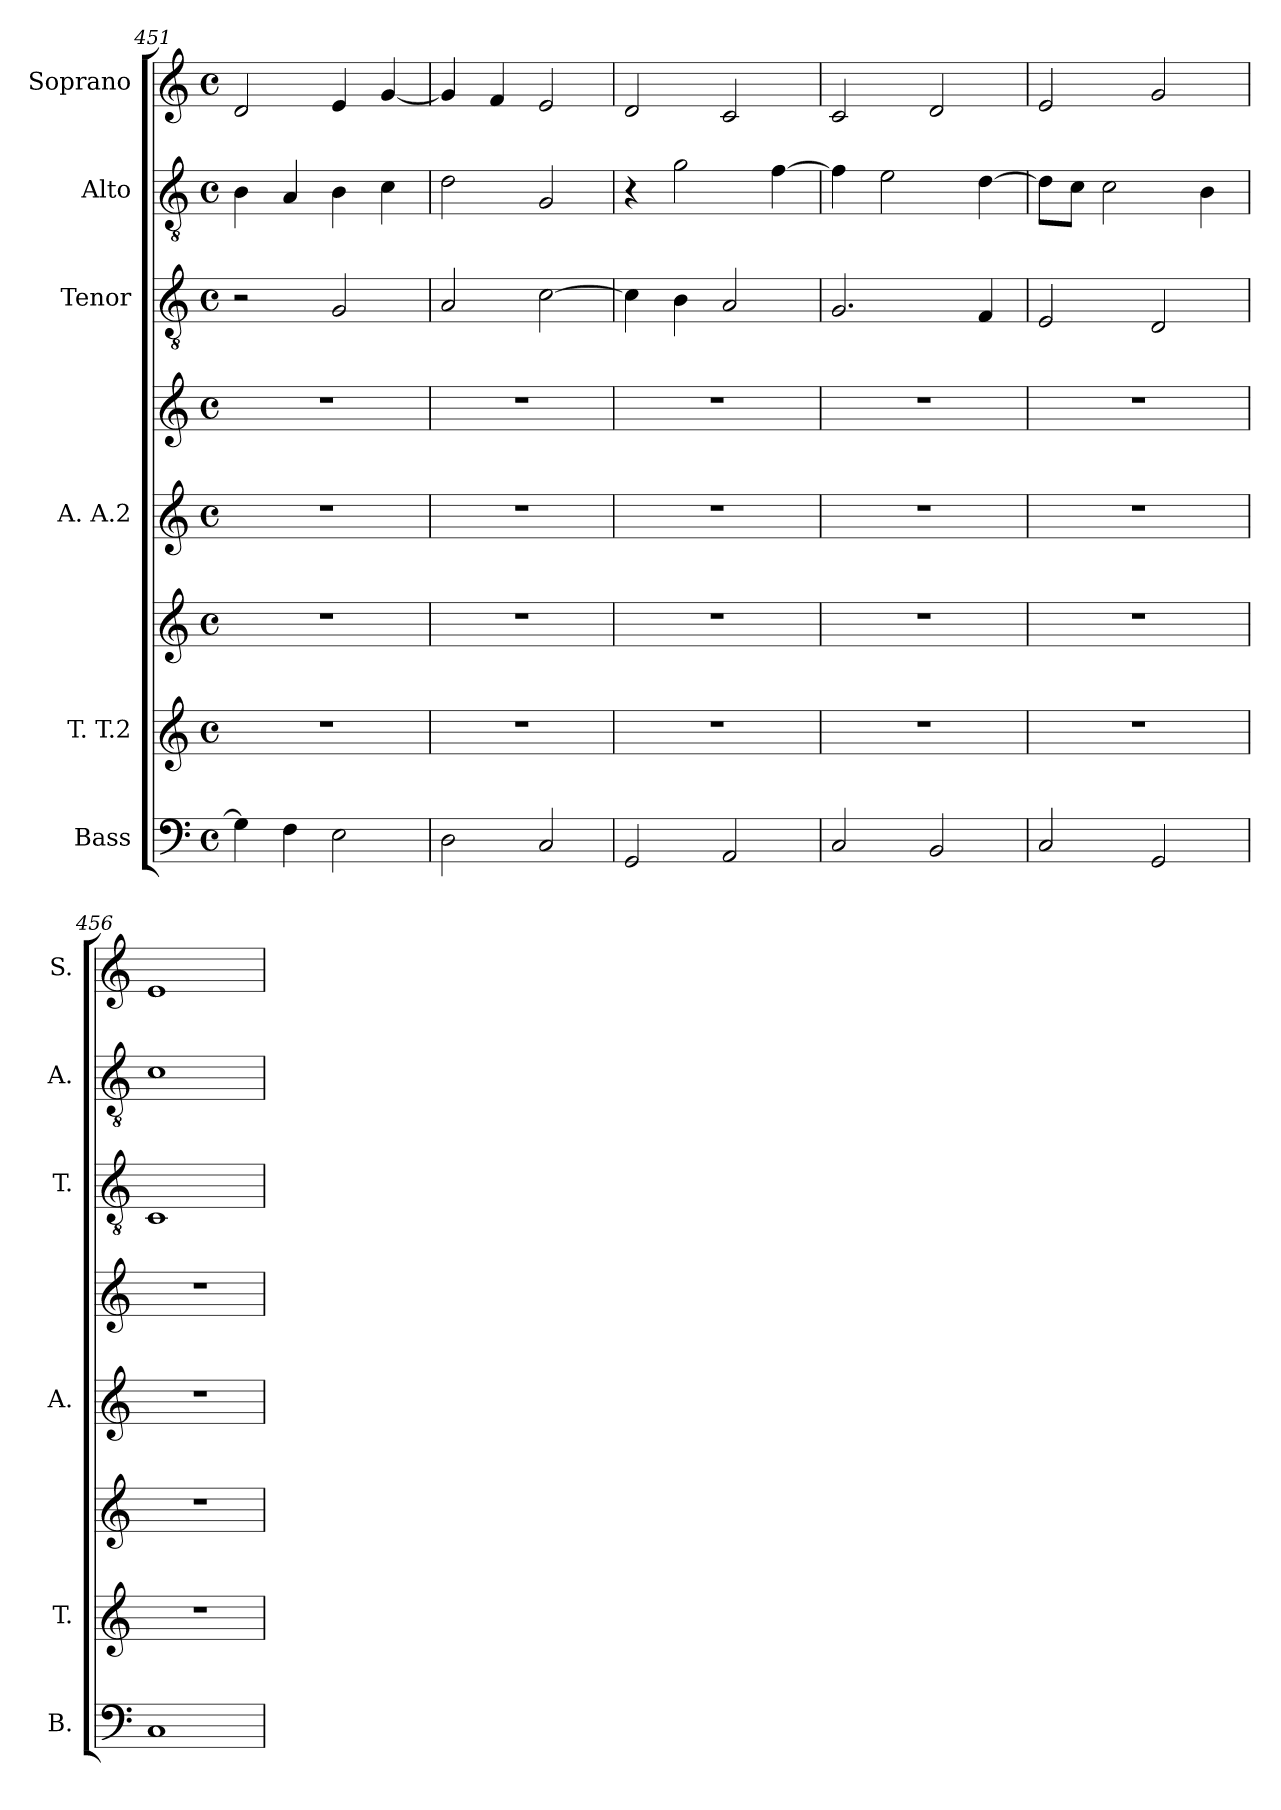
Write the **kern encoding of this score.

**kern	**kern	**kern	**kern	**kern	**kern	**kern	**kern
*part6	*part5	*part5	*part4	*part4	*part3	*part2	*part1
*staff8	*staff7	*staff6	*staff5	*staff4	*staff3	*staff2	*staff1
*I"Bass	*I"T. T.2	*	*I"A. A.2	*	*I"Tenor	*I"Alto	*I"Soprano
*I'B.	*I'T.	*	*I'A.	*	*I'T.	*I'A.	*I'S.
*clefF4	*clefG2	*clefG2	*clefG2	*clefG2	*clefGv2	*clefGv2	*clefG2
*k[]	*k[]	*k[]	*k[]	*k[]	*k[]	*k[]	*k[]
*C:	*C:	*C:	*C:	*C:	*C:	*C:	*C:
*M4/4	*M4/4	*M4/4	*M4/4	*M4/4	*M4/4	*M4/4	*M4/4
*met(c)	*met(c)	*met(c)	*met(c)	*met(c)	*met(c)	*met(c)	*met(c)
=451	=451	=451	=451	=451	=451	=451	=451
4G\]	1r	1r	1r	1r	2r	4B\	2d/
4F\	.	.	.	.	.	4A/	.
2E\	.	.	.	.	2G/	4B\	4e/
.	.	.	.	.	.	4c\	[<4g/
!!LO:LB:g=z
=452	=452	=452	=452	=452	=452	=452	=452
2D\	1r	1r	1r	1r	2A/	2d\	4g/]
.	.	.	.	.	.	.	4f/
2C/	.	.	.	.	[>2c\	2G/	2e/
=453	=453	=453	=453	=453	=453	=453	=453
2GG/	1r	1r	1r	1r	4c\]	4r	2d/
.	.	.	.	.	4B\	2g\	.
2AA/	.	.	.	.	2A/	.	2c/
.	.	.	.	.	.	[>4f\	.
=454	=454	=454	=454	=454	=454	=454	=454
2C/	1r	1r	1r	1r	2.G/	4f\]	2c/
.	.	.	.	.	.	2e\	.
2BB/	.	.	.	.	.	.	2d/
.	.	.	.	.	4F/	[>4d\	.
=455	=455	=455	=455	=455	=455	=455	=455
2C/	1r	1r	1r	1r	2E/	8d\L]	2e/
.	.	.	.	.	.	8c\J	.
.	.	.	.	.	.	2c\	.
2GG/	.	.	.	.	2D/	.	2g/
.	.	.	.	.	.	4B\	.
=456	=456	=456	=456	=456	=456	=456	=456
1C	1r	1r	1r	1r	1C	1c	1e
=!	=!	=!	=!	=!	=!	=!	=!
*-	*-	*-	*-	*-	*-	*-	*-
